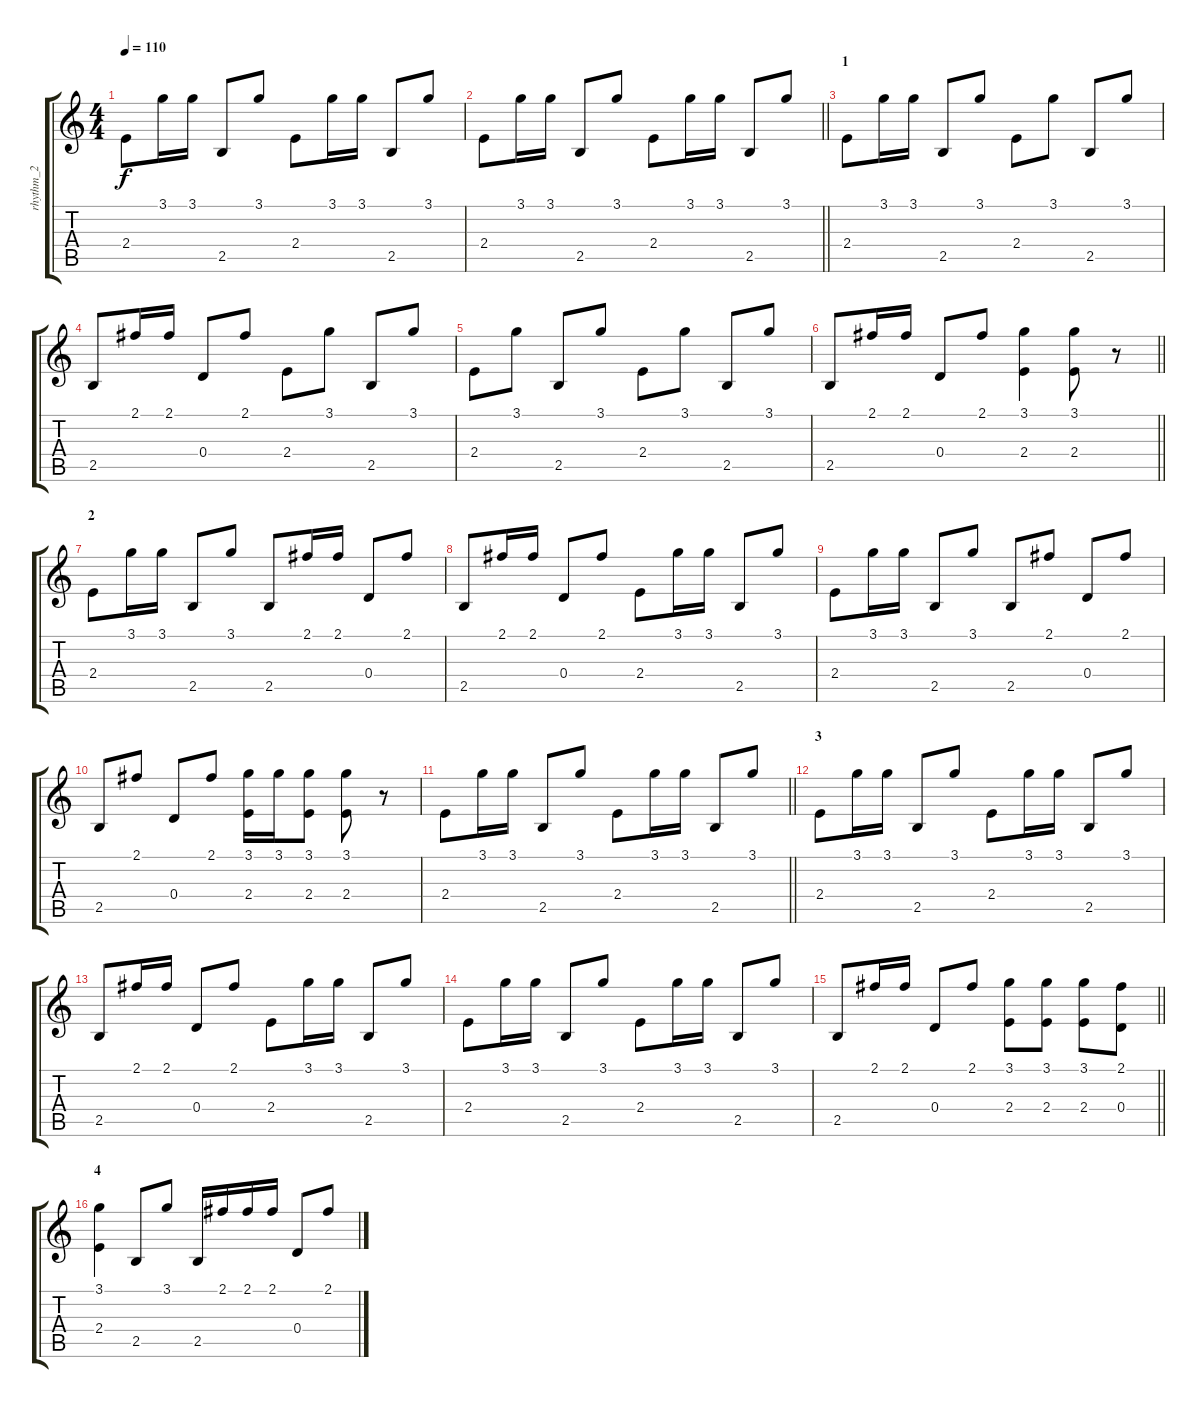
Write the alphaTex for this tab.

\track ("rhythm_2" "rhythm_2") {instrument acousticguitarnylon}
\staff {score tabs}
\tuning (E4 B3 G3 D3 A2 E2) {hide}
\ts (4 4)
\tempo 110
\clef g2
\ks c
2.4.8{dy f instrument acousticguitarnylon} 3.1.16 3.1.16 2.5.8 3.1.8 2.4.8 3.1.16 3.1.16 2.5.8 3.1.8 |
\barLineRight lightlight
2.4.8 3.1.16 3.1.16 2.5.8 3.1.8 2.4.8 3.1.16 3.1.16 2.5.8 3.1.8 |
\section ("" "1")
2.4.8 3.1.16 3.1.16 2.5.8 3.1.8 2.4.8 3.1.8 2.5.8 3.1.8 |
2.5.8 2.1.16 2.1.16 0.4.8 2.1.8 2.4.8 3.1.8 2.5.8 3.1.8 |
2.4.8 3.1.8 2.5.8 3.1.8 2.4.8 3.1.8 2.5.8 3.1.8 |
\barLineRight lightlight
2.5.8 2.1.16 2.1.16 0.4.8 2.1.8 (3.1 2.4).4 (3.1 2.4).8 r.8 |
\section ("" "2")
2.4.8 3.1.16 3.1.16 2.5.8 3.1.8 2.5.8 2.1.16 2.1.16 0.4.8 2.1.8 |
2.5.8 2.1.16 2.1.16 0.4.8 2.1.8 2.4.8 3.1.16 3.1.16 2.5.8 3.1.8 |
2.4.8 3.1.16 3.1.16 2.5.8 3.1.8 2.5.8 2.1.8 0.4.8 2.1.8 |
2.5.8 2.1.8 0.4.8 2.1.8 (3.1 2.4).16 3.1.16 (3.1 2.4).8 (3.1 2.4).8 r.8 |
\barLineRight lightlight
2.4.8 3.1.16 3.1.16 2.5.8 3.1.8 2.4.8 3.1.16 3.1.16 2.5.8 3.1.8 |
\section ("" "3")
2.4.8 3.1.16 3.1.16 2.5.8 3.1.8 2.4.8 3.1.16 3.1.16 2.5.8 3.1.8 |
2.5.8 2.1.16 2.1.16 0.4.8 2.1.8 2.4.8 3.1.16 3.1.16 2.5.8 3.1.8 |
2.4.8 3.1.16 3.1.16 2.5.8 3.1.8 2.4.8 3.1.16 3.1.16 2.5.8 3.1.8 |
\barLineRight lightlight
2.5.8 2.1.16 2.1.16 0.4.8 2.1.8 (3.1 2.4).8 (3.1 2.4).8 (3.1 2.4).8 (2.1 0.4).8 |
\section ("" "4")
(3.1 2.4).4 2.5.8 3.1.8 2.5.16 2.1.16 2.1.16 2.1.16 0.4.8 2.1.8
